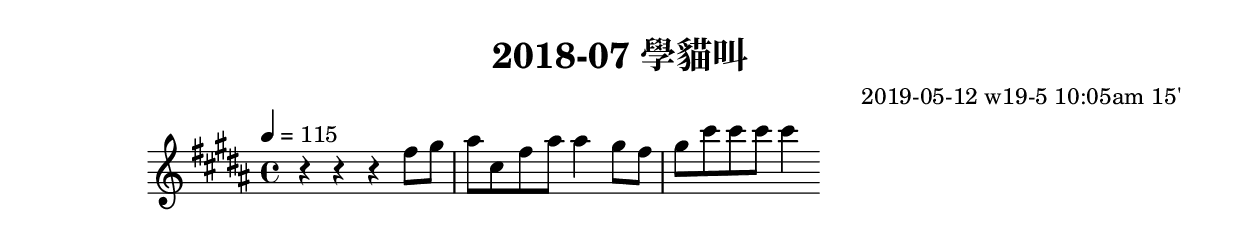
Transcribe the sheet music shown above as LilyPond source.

\header {
  title = "2018-07 學貓叫"

  composer = "2019-05-12 w19-5 10:05am 15'"
}
\language english
\score {


 \transpose b b { %
   %\clef bass %
  
  \relative c' {
  

  \key b \major
  \tempo 4=115

  
    r r r 
    \repeat unfold 1{ %
    fs'8 gs    
    as cs, fs as
    as4
    gs8 fs gs cs
    cs cs cs4
}

  }
  }

  \layout {}
  \midi {}
}